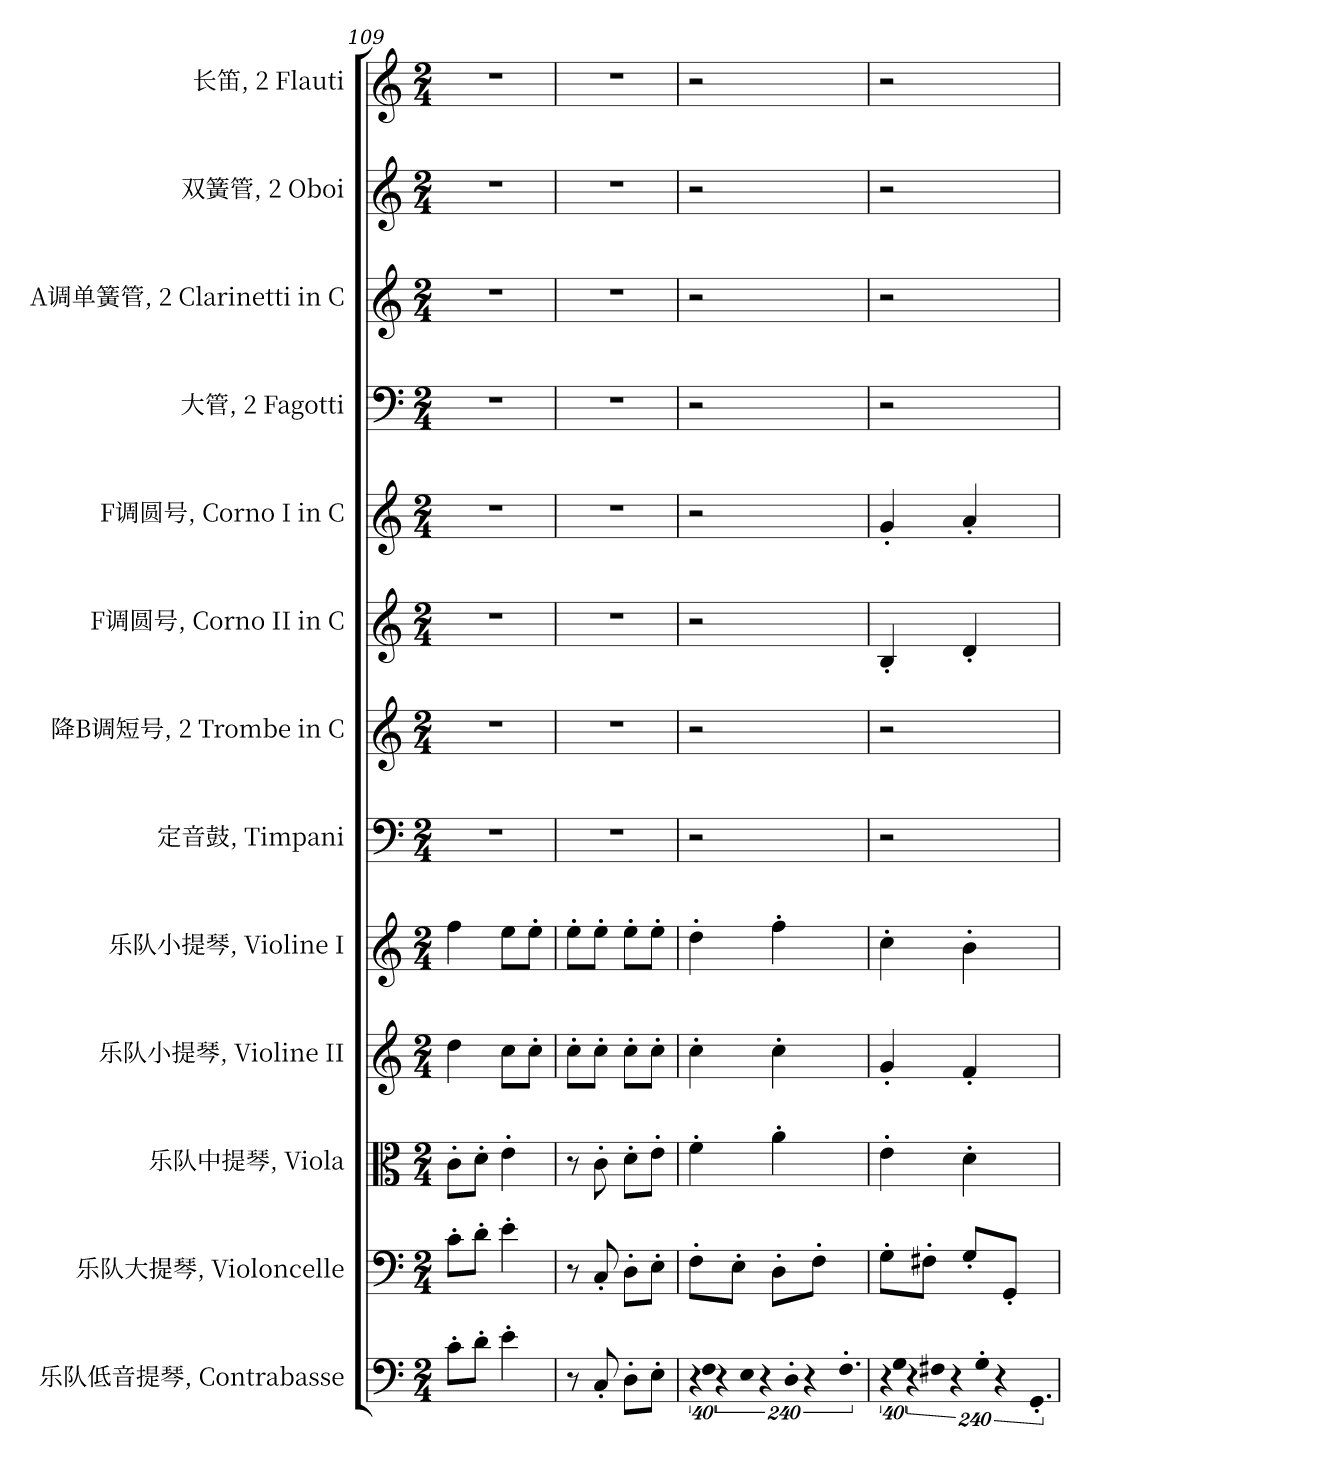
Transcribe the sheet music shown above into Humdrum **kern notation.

**kern	**kern	**kern	**kern	**kern	**kern	**kern	**kern	**kern	**kern	**kern	**kern	**kern
*part13	*part12	*part11	*part10	*part9	*part8	*part7	*part6	*part5	*part4	*part3	*part2	*part1
*staff13	*staff12	*staff11	*staff10	*staff9	*staff8	*staff7	*staff6	*staff5	*staff4	*staff3	*staff2	*staff1
*I"乐队低音提琴, Contrabasse	*I"乐队大提琴, Violoncelle	*I"乐队中提琴, Viola	*I"乐队小提琴, Violine II	*I"乐队小提琴, Violine I	*I"定音鼓, Timpani	*I"降B调短号, 2 Trombe in C	*I"F调圆号, Corno II in C	*I"F调圆号, Corno I in C	*I"大管, 2 Fagotti	*I"A调单簧管, 2 Clarinetti in C	*I"双簧管, 2 Oboi	*I"长笛, 2 Flauti
*I'Cbs.	*	*	*	*	*I'Timp.	*	*	*	*	*I'A Cl.	*I'Ob.	*I'Fl.
*clefF4	*clefF4	*clefC3	*clefG2	*clefG2	*clefF4	*clefG2	*clefG2	*clefG2	*clefF4	*clefG2	*clefG2	*clefG2
*ITrd7c12	*	*	*	*	*	*ITrd1c2	*ITrd4c7	*ITrd4c7	*	*ITrd2c3	*	*
*k[]	*k[]	*k[]	*k[]	*k[]	*k[]	*k[b-e-]	*k[b-]	*k[b-]	*k[]	*k[f#c#g#]	*k[]	*k[]
*M2/4	*M2/4	*M2/4	*M2/4	*M2/4	*M2/4	*M2/4	*M2/4	*M2/4	*M2/4	*M2/4	*M2/4	*M2/4
*MM145	*MM145	*MM145	*MM145	*MM145	*MM145	*MM145	*MM145	*MM145	*MM145	*MM145	*MM145	*MM145
=109	=109	=109	=109	=109	=109	=109	=109	=109	=109	=109	=109	=109
8C'\L	8c'\L	8c'\L	4dd\	4ff\	2r	2r	2r	2r	2r	2r	2r	2r
8D'\J	8d'\J	8d'\J	.	.	.	.	.	.	.	.	.	.
4E'\	4e'\	4e'\	8cc\L	8ee\L	.	.	.	.	.	.	.	.
.	.	.	8cc'\J	8ee'\J	.	.	.	.	.	.	.	.
=110	=110	=110	=110	=110	=110	=110	=110	=110	=110	=110	=110	=110
*	*	*	*	*	*	*	*	*	*	*	*	*MM145
8r	8r	8r	8cc'\L	8ee'\L	2r	2r	2r	2r	2r	2r	2r	2r
8CC'/	8C'/	8c'\	8cc'\J	8ee'\J	.	.	.	.	.	.	.	.
8DD'\L	8D'\L	8d'\L	8cc'\L	8ee'\L	.	.	.	.	.	.	.	.
8EE'\J	8E'\J	8e'\J	8cc'\J	8ee'\J	.	.	.	.	.	.	.	.
=111	=111	=111	=111	=111	=111	=111	=111	=111	=111	=111	=111	=111
*	*	*	*	*	*	*	*	*	*	*	*	*MM145
!LO:N:vis=32	!	!	!	!	!	!	!	!	!	!	!	!
640%23r	8F'\L	4f'\	4cc'\	4dd'\	2r	2r	2r	2r	2r	2r	2r	2r
!LO:N:vis=32	!	!	!	!	!	!	!	!	!	!	!	!
640%23FF\	.	.	.	.	.	.	.	.	.	.	.	.
!LO:N:vis=16	!	!	!	!	!	!	!	!	!	!	!	!
1920%137r	.	.	.	.	.	.	.	.	.	.	.	.
.	8E'\J	.	.	.	.	.	.	.	.	.	.	.
!LO:N:vis=16	!	!	!	!	!	!	!	!	!	!	!	!
1920%137EE\	.	.	.	.	.	.	.	.	.	.	.	.
!LO:N:vis=16	!	!	!	!	!	!	!	!	!	!	!	!
1920%137r	.	.	.	.	.	.	.	.	.	.	.	.
.	8D'\L	4a'\	4cc'\	4ff'\	.	.	.	.	.	.	.	.
!LO:N:vis=16	!	!	!	!	!	!	!	!	!	!	!	!
1920%137DD'\	.	.	.	.	.	.	.	.	.	.	.	.
!LO:N:vis=32	!	!	!	!	!	!	!	!	!	!	!	!
640%23r	.	.	.	.	.	.	.	.	.	.	.	.
.	8F'\J	.	.	.	.	.	.	.	.	.	.	.
!LO:N:vis=16.	!	!	!	!	!	!	!	!	!	!	!	!
960%103FF'\	.	.	.	.	.	.	.	.	.	.	.	.
.	1920ryy	1920ryy	1920ryy	1920ryy	1920ryy	1920ryy	1920ryy	1920ryy	1920ryy	1920ryy	1920ryy	1920ryy
!!LO:PB:g=z
=112	=112	=112	=112	=112	=112	=112	=112	=112	=112	=112	=112	=112
*	*	*	*	*	*	*	*	*	*	*	*	*MM145
!LO:N:vis=32	!	!	!	!	!	!	!	!	!	!	!	!
640%23r	8G'\L	4e'\	4g'/	4cc'\	2r	2r	4E'/	4c'/	2r	2r	2r	2r
!LO:N:vis=32	!	!	!	!	!	!	!	!	!	!	!	!
640%23GG\	.	.	.	.	.	.	.	.	.	.	.	.
!LO:N:vis=16	!	!	!	!	!	!	!	!	!	!	!	!
1920%137r	.	.	.	.	.	.	.	.	.	.	.	.
.	8F#X'\J	.	.	.	.	.	.	.	.	.	.	.
!LO:N:vis=16	!	!	!	!	!	!	!	!	!	!	!	!
1920%137FF#X\	.	.	.	.	.	.	.	.	.	.	.	.
!LO:N:vis=16	!	!	!	!	!	!	!	!	!	!	!	!
1920%137r	.	.	.	.	.	.	.	.	.	.	.	.
.	8G'/L	4d'\	4f'/	4b'\	.	.	4G'/	4d'/	.	.	.	.
!LO:N:vis=16	!	!	!	!	!	!	!	!	!	!	!	!
1920%137GG'\	.	.	.	.	.	.	.	.	.	.	.	.
!LO:N:vis=32	!	!	!	!	!	!	!	!	!	!	!	!
640%23r	.	.	.	.	.	.	.	.	.	.	.	.
.	8GG'/J	.	.	.	.	.	.	.	.	.	.	.
!LO:N:vis=16.	!	!	!	!	!	!	!	!	!	!	!	!
960%103GGG'/	.	.	.	.	.	.	.	.	.	.	.	.
.	1920ryy	1920ryy	1920ryy	1920ryy	1920ryy	1920ryy	1920ryy	1920ryy	1920ryy	1920ryy	1920ryy	1920ryy
=	=	=	=	=	=	=	=	=	=	=	=	=
*-	*-	*-	*-	*-	*-	*-	*-	*-	*-	*-	*-	*-
